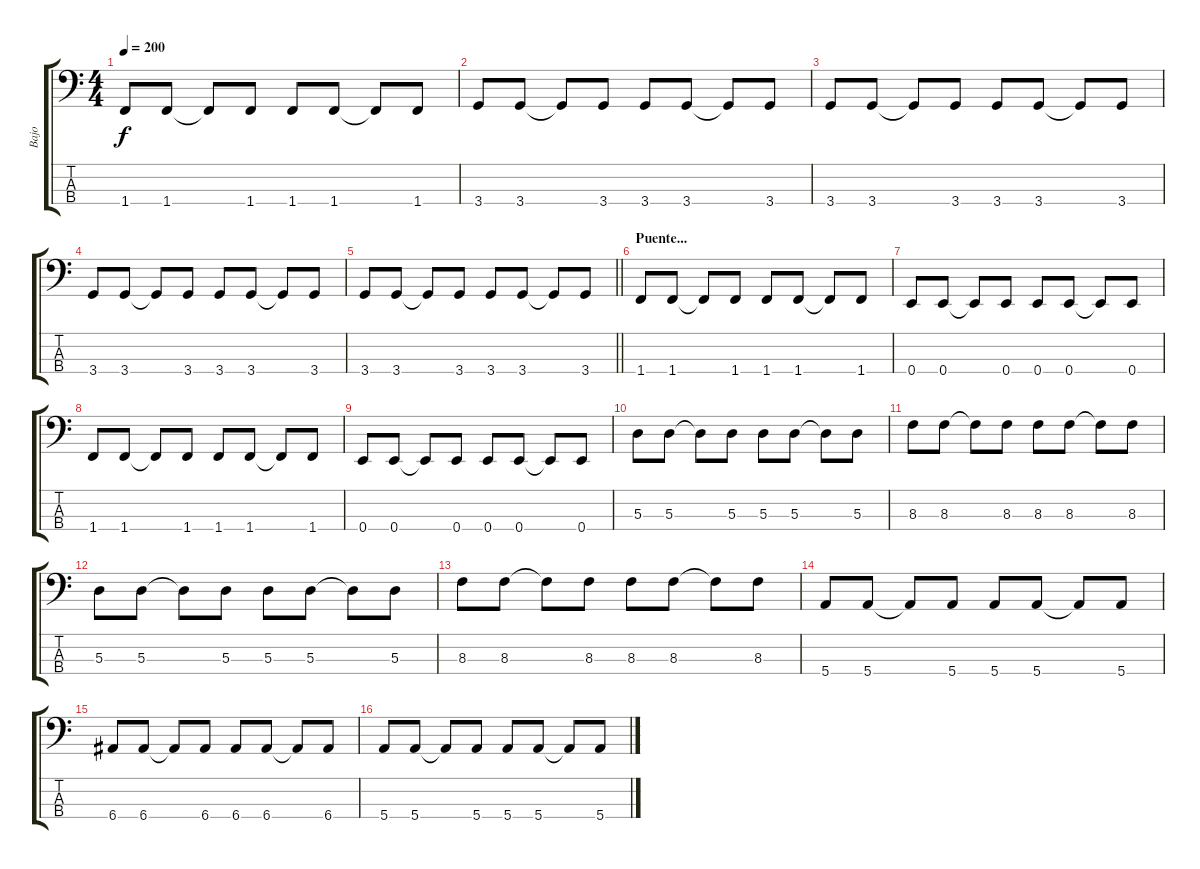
\track ("Bajo" "Bajo") {instrument electricbassfinger}
\staff {score tabs}
\tuning (G2 D2 A1 E1) {hide}
\ts (4 4)
\tempo 200
\clef f4
\ks c
1.4.8{dy f} 1.4.8 1.4{t}.8 1.4.8 1.4.8 1.4.8 1.4{t}.8 1.4.8 |
3.4.8 3.4.8 3.4{t}.8 3.4.8 3.4.8 3.4.8 3.4{t}.8 3.4.8 |
3.4.8 3.4.8 3.4{t}.8 3.4.8 3.4.8 3.4.8 3.4{t}.8 3.4.8 |
3.4.8 3.4.8 3.4{t}.8 3.4.8 3.4.8 3.4.8 3.4{t}.8 3.4.8 |
\barLineRight lightlight
3.4.8 3.4.8 3.4{t}.8 3.4.8 3.4.8 3.4.8 3.4{t}.8 3.4.8 |
\section ("" "Puente...")
1.4.8 1.4.8 1.4{t}.8 1.4.8 1.4.8 1.4.8 1.4{t}.8 1.4.8 |
0.4.8 0.4.8 0.4{t}.8 0.4.8 0.4.8 0.4.8 0.4{t}.8 0.4.8 |
1.4.8 1.4.8 1.4{t}.8 1.4.8 1.4.8 1.4.8 1.4{t}.8 1.4.8 |
0.4.8 0.4.8 0.4{t}.8 0.4.8 0.4.8 0.4.8 0.4{t}.8 0.4.8 |
5.3.8 5.3.8 5.3{t}.8 5.3.8 5.3.8 5.3.8 5.3{t}.8 5.3.8 |
8.3.8 8.3.8 8.3{t}.8 8.3.8 8.3.8 8.3.8 8.3{t}.8 8.3.8 |
5.3.8 5.3.8 5.3{t}.8 5.3.8 5.3.8 5.3.8 5.3{t}.8 5.3.8 |
8.3.8 8.3.8 8.3{t}.8 8.3.8 8.3.8 8.3.8 8.3{t}.8 8.3.8 |
5.4.8 5.4.8 5.4{t}.8 5.4.8 5.4.8 5.4.8 5.4{t}.8 5.4.8 |
6.4.8 6.4.8 6.4{t}.8 6.4.8 6.4.8 6.4.8 6.4{t}.8 6.4.8 |
5.4.8 5.4.8 5.4{t}.8 5.4.8 5.4.8 5.4.8 5.4{t}.8 5.4.8
